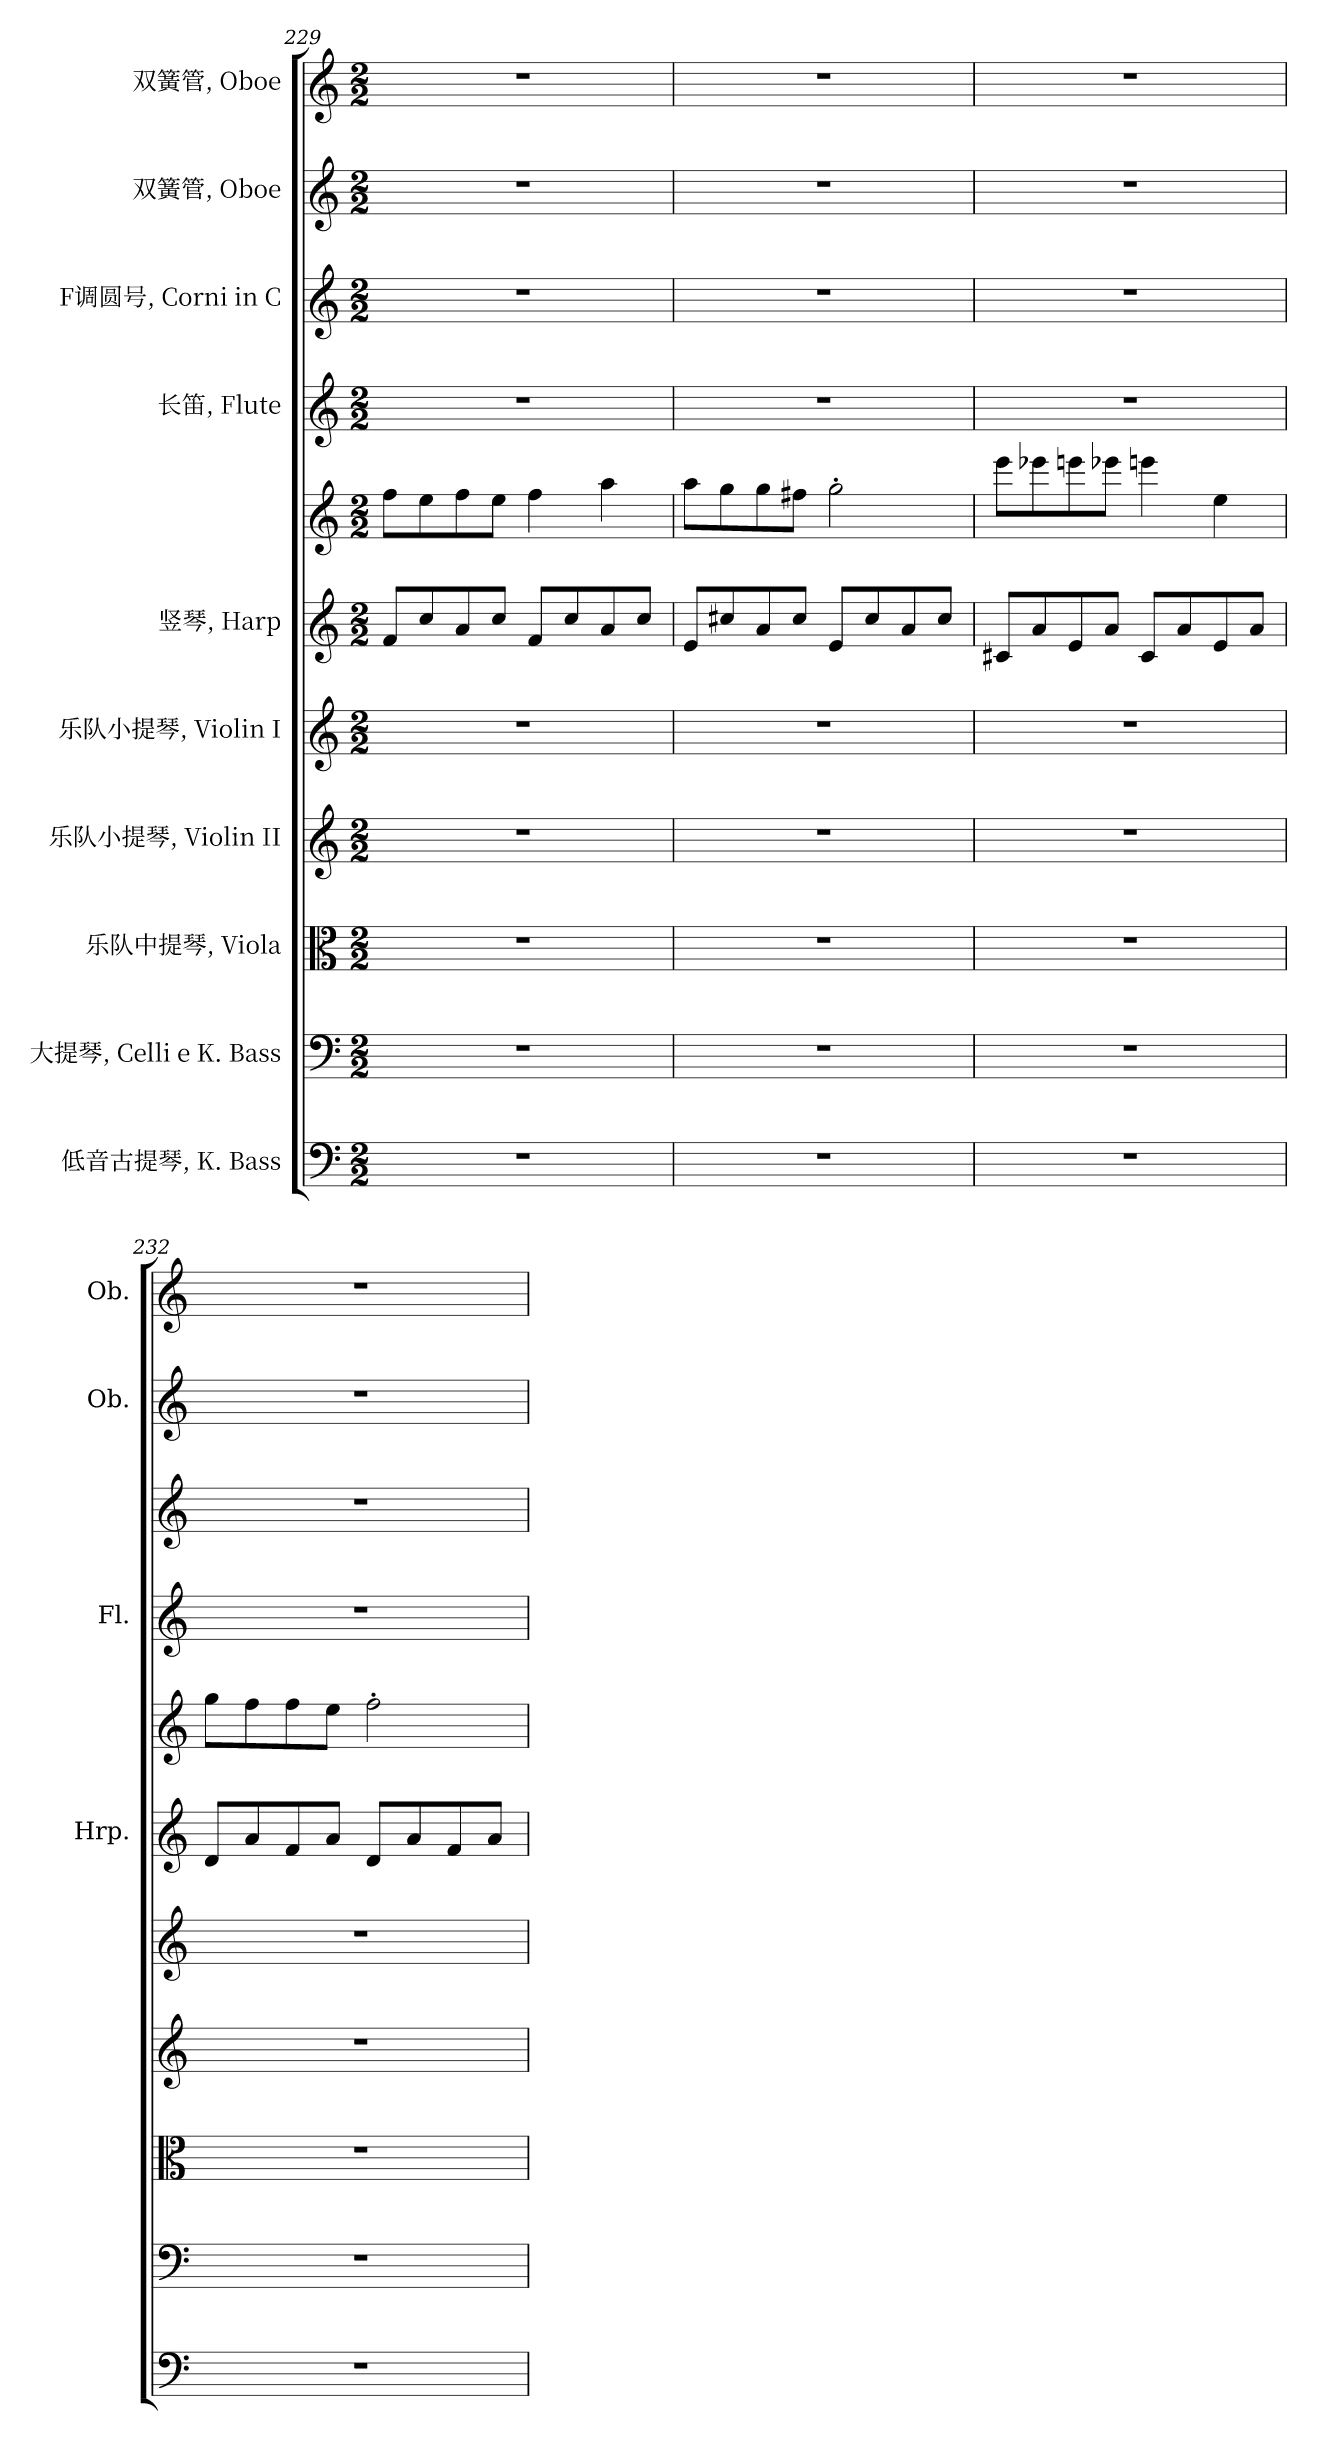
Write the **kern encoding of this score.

**kern	**kern	**kern	**kern	**kern	**kern	**kern	**kern	**kern	**kern	**kern
*part10	*part9	*part8	*part7	*part6	*part5	*part5	*part4	*part3	*part2	*part1
*staff11	*staff10	*staff9	*staff8	*staff7	*staff6	*staff5	*staff4	*staff3	*staff2	*staff1
*I"低音古提琴, K. Bass	*I"大提琴, Celli e K. Bass	*I"乐队中提琴, Viola	*I"乐队小提琴, Violin II	*I"乐队小提琴, Violin I	*I"竖琴, Harp	*	*I"长笛, Flute	*I"F调圆号, Corni in C	*I"双簧管, Oboe	*I"双簧管, Oboe
*	*	*	*	*	*I'Hrp.	*	*I'Fl.	*	*I'Ob.	*I'Ob.
*clefF4	*clefF4	*clefC3	*clefG2	*clefG2	*clefG2	*clefG2	*clefG2	*clefG2	*clefG2	*clefG2
*	*	*	*	*	*	*	*	*ITrd4c7	*	*
*k[]	*k[]	*k[]	*k[]	*k[]	*k[]	*k[]	*k[]	*k[b-]	*k[]	*k[]
*M2/2	*M2/2	*M2/2	*M2/2	*M2/2	*M2/2	*M2/2	*M2/2	*M2/2	*M2/2	*M2/2
=229	=229	=229	=229	=229	=229	=229	=229	=229	=229	=229
1r	1r	1r	1r	1r	8f/L	8ff\L	1r	1r	1r	1r
.	.	.	.	.	8cc/	8ee\	.	.	.	.
.	.	.	.	.	8a/	8ff\	.	.	.	.
.	.	.	.	.	8cc/J	8ee\J	.	.	.	.
.	.	.	.	.	8f/L	4ff\	.	.	.	.
.	.	.	.	.	8cc/	.	.	.	.	.
.	.	.	.	.	8a/	4aa\	.	.	.	.
.	.	.	.	.	8cc/J	.	.	.	.	.
=230	=230	=230	=230	=230	=230	=230	=230	=230	=230	=230
1r	1r	1r	1r	1r	8e/L	8aa\L	1r	1r	1r	1r
.	.	.	.	.	8cc#X/	8gg\	.	.	.	.
.	.	.	.	.	8a/	8gg\	.	.	.	.
.	.	.	.	.	8cc#/J	8ff#X\J	.	.	.	.
.	.	.	.	.	8e/L	2gg'\	.	.	.	.
.	.	.	.	.	8cc#/	.	.	.	.	.
.	.	.	.	.	8a/	.	.	.	.	.
.	.	.	.	.	8cc#/J	.	.	.	.	.
=231	=231	=231	=231	=231	=231	=231	=231	=231	=231	=231
1r	1r	1r	1r	1r	8c#X/L	8eee\L	1r	1r	1r	1r
.	.	.	.	.	8a/	8eee-X\	.	.	.	.
.	.	.	.	.	8e/	8eeen\	.	.	.	.
.	.	.	.	.	8a/J	8eee-X\J	.	.	.	.
.	.	.	.	.	8c#/L	4eeen\	.	.	.	.
.	.	.	.	.	8a/	.	.	.	.	.
.	.	.	.	.	8e/	4ee\	.	.	.	.
.	.	.	.	.	8a/J	.	.	.	.	.
!!LO:PB:g=z
=232	=232	=232	=232	=232	=232	=232	=232	=232	=232	=232
1r	1r	1r	1r	1r	8d/L	8gg\L	1r	1r	1r	1r
.	.	.	.	.	8a/	8ff\	.	.	.	.
.	.	.	.	.	8f/	8ff\	.	.	.	.
.	.	.	.	.	8a/J	8ee\J	.	.	.	.
.	.	.	.	.	8d/L	2ff'\	.	.	.	.
.	.	.	.	.	8a/	.	.	.	.	.
.	.	.	.	.	8f/	.	.	.	.	.
.	.	.	.	.	8a/J	.	.	.	.	.
=	=	=	=	=	=	=	=	=	=	=
*-	*-	*-	*-	*-	*-	*-	*-	*-	*-	*-
